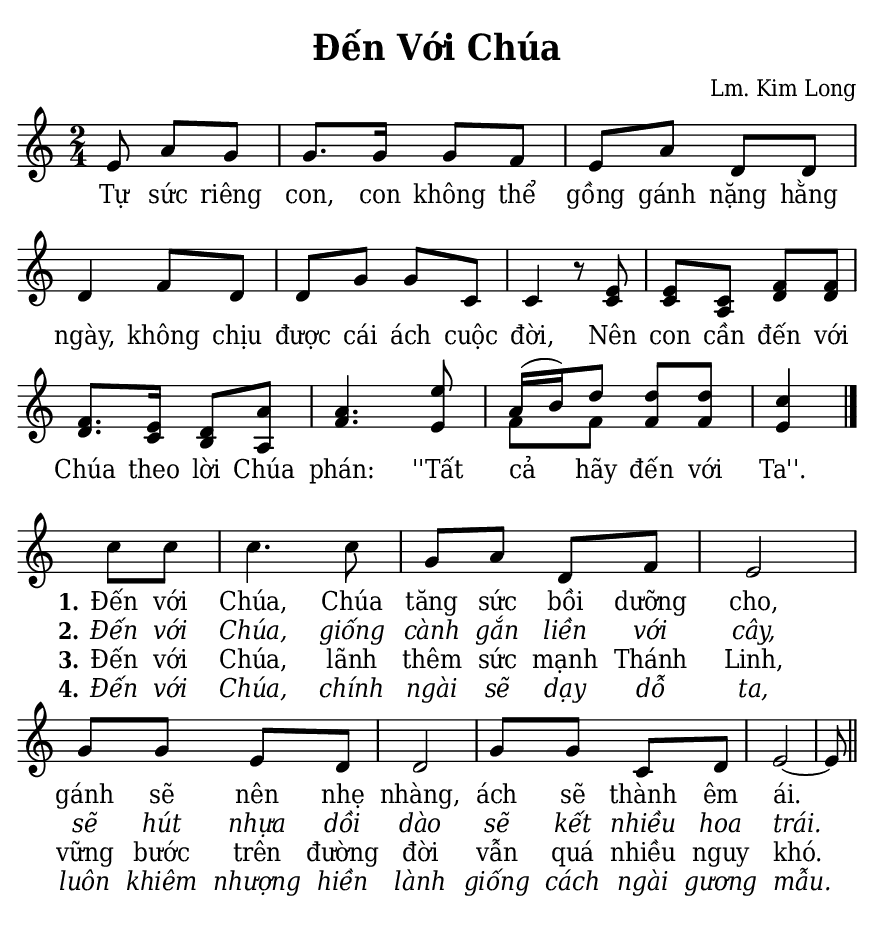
% Cài đặt chung
\version "2.24.3"
\include "english.ly"

\header {
  title = "Đến Với Chúa"
  poet = ""
  composer = "Lm. Kim Long"
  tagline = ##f
}

% Nhạc
nhacPhanMot = \relative c' {
  \key c \major
  \time 2/4
  \partial 4. e8 a g |
  g8. g16 g8 f |
  e a d, d |
  d4 f8 d |
  d g g c, |
  c4 r8
  <<
    {
      e8 |
      e c f f |
      f8. e16 d8 a' |
      a4. e'8 |
    }
    {
      c,8 |
      c a d d |
      d8. c16 b8 a |
      f'4. e8 |
    }
  >>
  <<
    {
      \voiceOne
      a16 (b) d8
    }

    \new Voice = "splitpart" {
      \voiceTwo
      f,8 f
    }
  >>
  \oneVoice
  <<
    {
      d'8 d |
      c4 \bar "|."
    }
    {
      f,8 f |
      e4
    }
  >>
}

nhacPhanHai = \relative c'' {
  \key c \major
  \time 2/4
  \partial 4 c8 c |
  c4. c8 |
  g a d, f |
  e2 |
  g8 g e d |
  d2 |
  g8 g c, d |
  e2 ~ |
  e8 \bar "||"
}

% Lời
loiPhanMot = \lyricmode {
  Tự sức riêng con, con không thể gồng gánh nặng hằng ngày,
  không chịu được cái ách cuộc đời,
  Nên con cần đến với Chúa theo lời Chúa phán:
  ''Tất cả hãy đến với Ta''.
}

loiPhanHai = \lyricmode {
  <<
    {
      \set stanza = "1."
      Đến với Chúa, Chúa tăng sức bồi dưỡng cho,
      gánh sẽ nên nhẹ nhàng, ách sẽ thành êm ái.
    }
    \new Lyrics {
	    \set associatedVoice = "beSop"
	    \set stanza = "2."
      \override Lyrics.LyricText.font-shape = #'italic
      Đến với Chúa, giống cành gắn liền với cây,
      sẽ hút nhựa dồi dào sẽ kết nhiều hoa trái.
    }
    \new Lyrics {
	    \set associatedVoice = "beSop"
	    \set stanza = "3."
      Đến với Chúa, lãnh thêm sức mạnh Thánh Linh,
      vững bước trên đường đời vẫn quá nhiều nguy khó.
    }
    \new Lyrics {
	    \set associatedVoice = "beSop"
	    \set stanza = "4."
      \override Lyrics.LyricText.font-shape = #'italic
      Đến với Chúa, chính ngài sẽ dạy dỗ ta,
      luôn khiêm nhượng hiền lành giống cách ngài gương mẫu.
    }
  >>
}

% Dàn trang
\paper {
  #(set-paper-size "a5")
  top-margin = 3\mm
  bottom-margin = 3\mm
  left-margin = 3\mm
  right-margin = 3\mm
  indent = #0
  #(define fonts
	 (make-pango-font-tree "Deja Vu Serif Condensed"
	 		       "Deja Vu Serif Condensed"
			       "Deja Vu Serif Condensed"
			       (/ 20 20)))
  print-page-number = ##f
}

\score {
  <<
    \new Staff <<
        \clef treble
        \new Voice = beSop {
          \nhacPhanMot
        }
      \new Lyrics \lyricsto beSop \loiPhanMot
    >>
  >>
  \layout {
    \override Lyrics.LyricSpace.minimum-distance = #1.2
    \override Score.BarNumber.break-visibility = ##(#f #f #f)
    \override Score.SpacingSpanner.uniform-stretching = ##t
    ragged-last = ##f
  }
}

\score {
  <<
    \new Staff <<
        \clef treble
        \new Voice = beSop {
          \nhacPhanHai
        }
      \new Lyrics \lyricsto beSop \loiPhanHai
    >>
  >>
  \layout {
    \override Staff.TimeSignature.transparent = ##t
    \override Lyrics.LyricSpace.minimum-distance = #1.5
    \override Score.BarNumber.break-visibility = ##(#f #f #f)
    \override Score.SpacingSpanner.uniform-stretching = ##t
    ragged-last = ##f
  }
}
